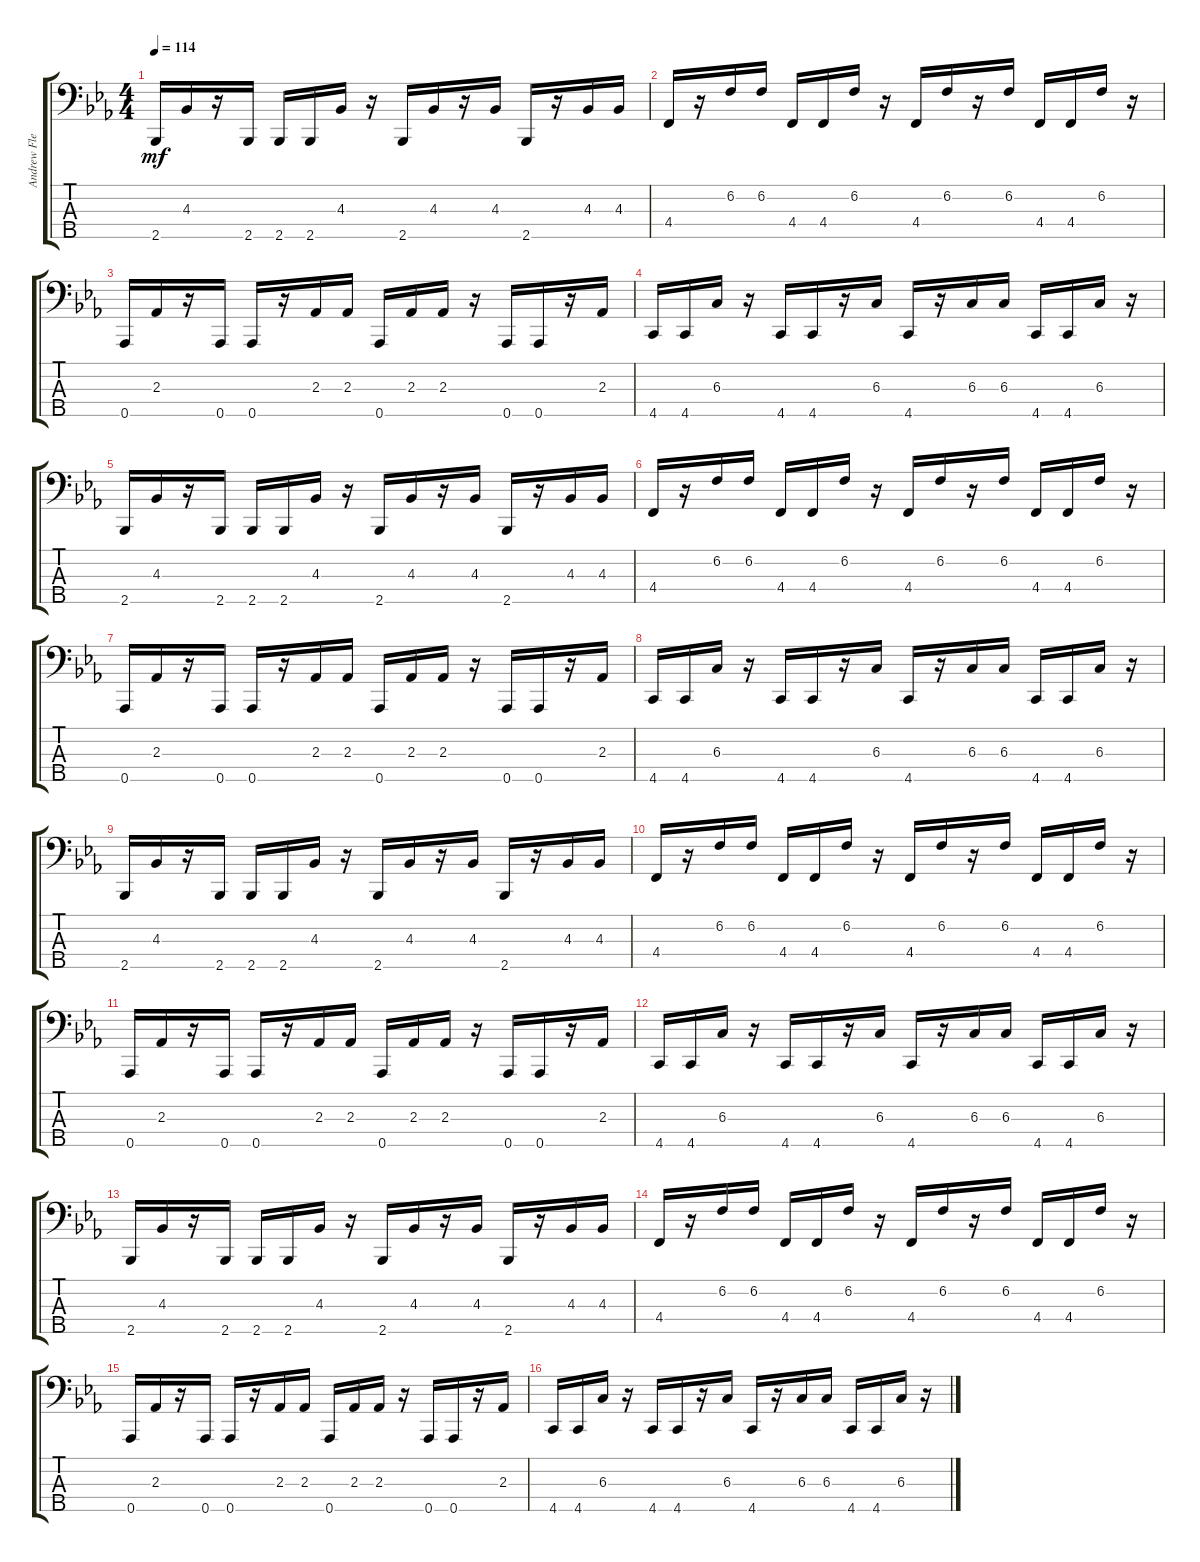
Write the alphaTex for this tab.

\track ("Andrew Flechter(Synth Bass)" "Andrew Fle") {instrument synthbass2}
\staff {score tabs}
\tuning (E2 B1 Gb1 Db1 Ab0) {hide}
\ts (4 4)
\tempo 114
\clef f4
\ks eb
2.5.16{dy mf} 4.3.16 r.16 2.5.16 2.5.16 2.5.16 4.3.16 r.16 2.5.16 4.3.16 r.16 4.3.16 2.5.16 r.16 4.3.16 4.3.16 |
4.4.16 r.16 6.2.16 6.2.16 4.4.16 4.4.16 6.2.16 r.16 4.4.16 6.2.16 r.16 6.2.16 4.4.16 4.4.16 6.2.16 r.16 |
0.5.16 2.3.16 r.16 0.5.16 0.5.16 r.16 2.3.16 2.3.16 0.5.16 2.3.16 2.3.16 r.16 0.5.16 0.5.16 r.16 2.3.16 |
4.5.16 4.5.16 6.3.16 r.16 4.5.16 4.5.16 r.16 6.3.16 4.5.16 r.16 6.3.16 6.3.16 4.5.16 4.5.16 6.3.16 r.16 |
2.5.16 4.3.16 r.16 2.5.16 2.5.16 2.5.16 4.3.16 r.16 2.5.16 4.3.16 r.16 4.3.16 2.5.16 r.16 4.3.16 4.3.16 |
4.4.16 r.16 6.2.16 6.2.16 4.4.16 4.4.16 6.2.16 r.16 4.4.16 6.2.16 r.16 6.2.16 4.4.16 4.4.16 6.2.16 r.16 |
0.5.16 2.3.16 r.16 0.5.16 0.5.16 r.16 2.3.16 2.3.16 0.5.16 2.3.16 2.3.16 r.16 0.5.16 0.5.16 r.16 2.3.16 |
4.5.16 4.5.16 6.3.16 r.16 4.5.16 4.5.16 r.16 6.3.16 4.5.16 r.16 6.3.16 6.3.16 4.5.16 4.5.16 6.3.16 r.16 |
2.5.16 4.3.16 r.16 2.5.16 2.5.16 2.5.16 4.3.16 r.16 2.5.16 4.3.16 r.16 4.3.16 2.5.16 r.16 4.3.16 4.3.16 |
4.4.16 r.16 6.2.16 6.2.16 4.4.16 4.4.16 6.2.16 r.16 4.4.16 6.2.16 r.16 6.2.16 4.4.16 4.4.16 6.2.16 r.16 |
0.5.16 2.3.16 r.16 0.5.16 0.5.16 r.16 2.3.16 2.3.16 0.5.16 2.3.16 2.3.16 r.16 0.5.16 0.5.16 r.16 2.3.16 |
4.5.16 4.5.16 6.3.16 r.16 4.5.16 4.5.16 r.16 6.3.16 4.5.16 r.16 6.3.16 6.3.16 4.5.16 4.5.16 6.3.16 r.16 |
2.5.16 4.3.16 r.16 2.5.16 2.5.16 2.5.16 4.3.16 r.16 2.5.16 4.3.16 r.16 4.3.16 2.5.16 r.16 4.3.16 4.3.16 |
4.4.16 r.16 6.2.16 6.2.16 4.4.16 4.4.16 6.2.16 r.16 4.4.16 6.2.16 r.16 6.2.16 4.4.16 4.4.16 6.2.16 r.16 |
0.5.16 2.3.16 r.16 0.5.16 0.5.16 r.16 2.3.16 2.3.16 0.5.16 2.3.16 2.3.16 r.16 0.5.16 0.5.16 r.16 2.3.16 |
4.5.16 4.5.16 6.3.16 r.16 4.5.16 4.5.16 r.16 6.3.16 4.5.16 r.16 6.3.16 6.3.16 4.5.16 4.5.16 6.3.16 r.16
